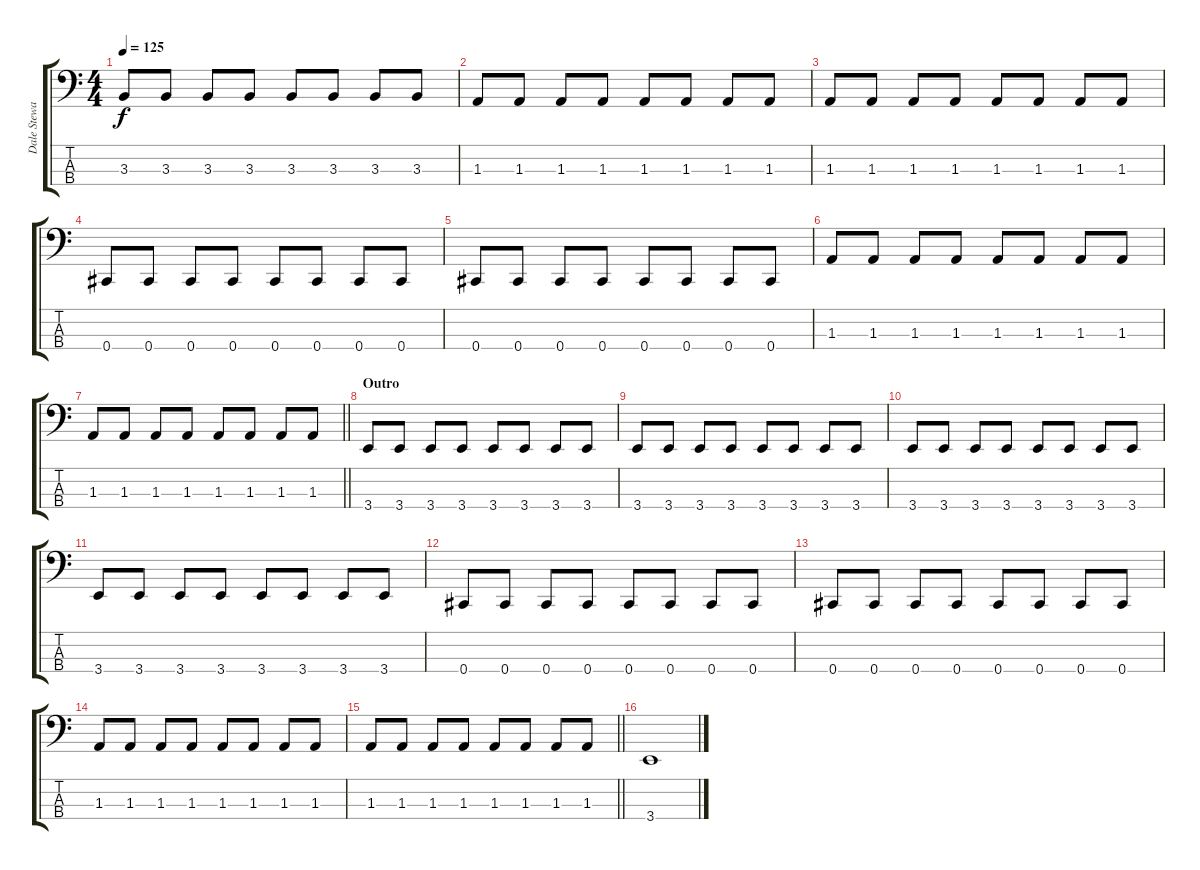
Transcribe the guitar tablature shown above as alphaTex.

\track ("Dale Stewart - Bass" "Dale Stewa") {instrument electricbasspick}
\staff {score tabs}
\tuning (Gb2 Db2 Ab1 Db1) {hide}
\ts (4 4)
\tempo 125
\clef f4
\ks c
3.3.8{dy f} 3.3.8 3.3.8 3.3.8 3.3.8 3.3.8 3.3.8 3.3.8 |
1.3.8 1.3.8 1.3.8 1.3.8 1.3.8 1.3.8 1.3.8 1.3.8 |
1.3.8 1.3.8 1.3.8 1.3.8 1.3.8 1.3.8 1.3.8 1.3.8 |
0.4.8 0.4.8 0.4.8 0.4.8 0.4.8 0.4.8 0.4.8 0.4.8 |
0.4.8 0.4.8 0.4.8 0.4.8 0.4.8 0.4.8 0.4.8 0.4.8 |
1.3.8 1.3.8 1.3.8 1.3.8 1.3.8 1.3.8 1.3.8 1.3.8 |
\barLineRight lightlight
1.3.8 1.3.8 1.3.8 1.3.8 1.3.8 1.3.8 1.3.8 1.3.8 |
\section ("" "Outro")
3.4.8 3.4.8 3.4.8 3.4.8 3.4.8 3.4.8 3.4.8 3.4.8 |
3.4.8 3.4.8 3.4.8 3.4.8 3.4.8 3.4.8 3.4.8 3.4.8 |
3.4.8 3.4.8 3.4.8 3.4.8 3.4.8 3.4.8 3.4.8 3.4.8 |
3.4.8 3.4.8 3.4.8 3.4.8 3.4.8 3.4.8 3.4.8 3.4.8 |
0.4.8 0.4.8 0.4.8 0.4.8 0.4.8 0.4.8 0.4.8 0.4.8 |
0.4.8 0.4.8 0.4.8 0.4.8 0.4.8 0.4.8 0.4.8 0.4.8 |
1.3.8 1.3.8 1.3.8 1.3.8 1.3.8 1.3.8 1.3.8 1.3.8 |
\barLineRight lightlight
1.3.8 1.3.8 1.3.8 1.3.8 1.3.8 1.3.8 1.3.8 1.3.8 |
3.4.1
